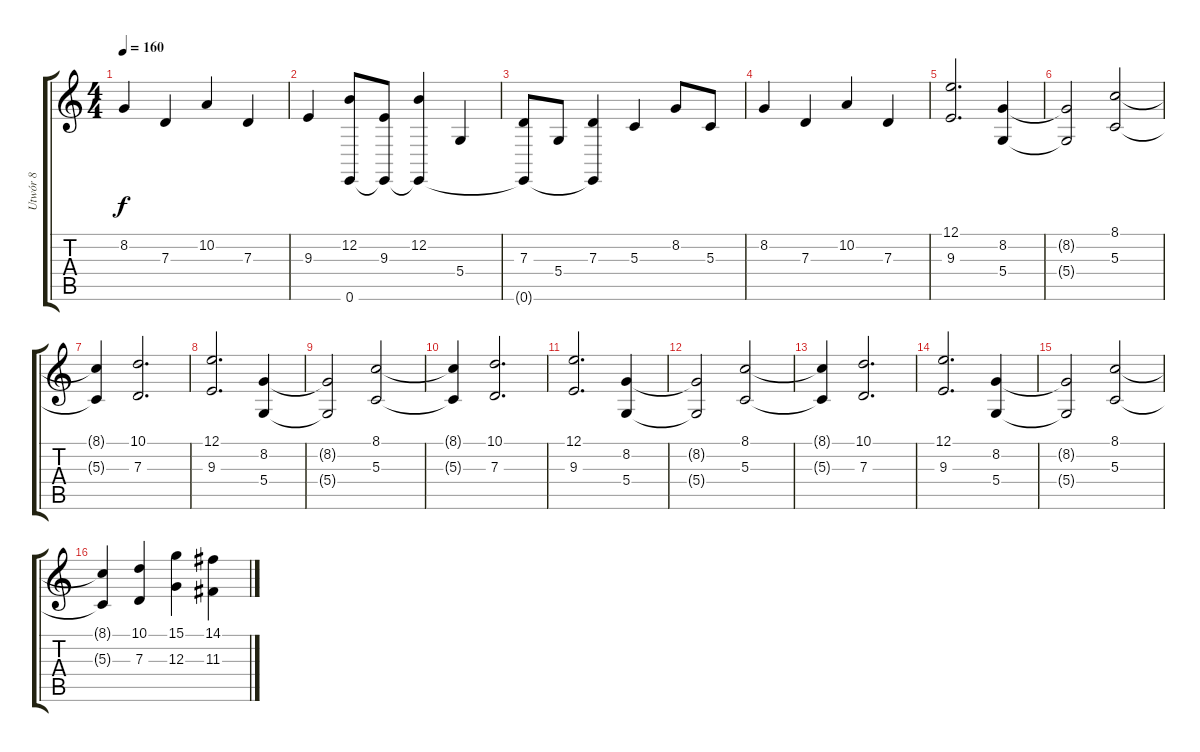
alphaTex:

\track ("Utwór 8" "Utwór 8") {instrument stringensemble1}
\staff {score tabs}
\tuning (E4 B3 G3 D3 A2 E2) {hide}
\ts (4 4)
\tempo 160
\clef g2
\ks c
8.2.4{dy f} 7.3.4 10.2.4 7.3.4 |
9.3.4 (12.2 0.6{t}).8 (9.3 0.6{t}).8 (12.2 0.6{t}).4 5.4.4 |
(7.3 0.6{t}).8 5.4.8 (7.3 0.6{t}).4 5.3.4 8.2.8 5.3.8 |
8.2.4 7.3.4 10.2.4 7.3.4 |
(12.1 9.3).2{d} (8.2 5.4).4 |
(8.2{t} 5.4{t}).2 (8.1 5.3).2 |
(8.1{t} 5.3{t}).4 (10.1 7.3).2{d} |
(12.1 9.3).2{d} (8.2 5.4).4 |
(8.2{t} 5.4{t}).2 (8.1 5.3).2 |
(8.1{t} 5.3{t}).4 (10.1 7.3).2{d} |
(12.1 9.3).2{d} (8.2 5.4).4 |
(8.2{t} 5.4{t}).2 (8.1 5.3).2 |
(8.1{t} 5.3{t}).4 (10.1 7.3).2{d} |
(12.1 9.3).2{d} (8.2 5.4).4 |
(8.2{t} 5.4{t}).2 (8.1 5.3).2 |
(8.1{t} 5.3{t}).4 (10.1 7.3).4 (15.1 12.3).4 (14.1 11.3).4
